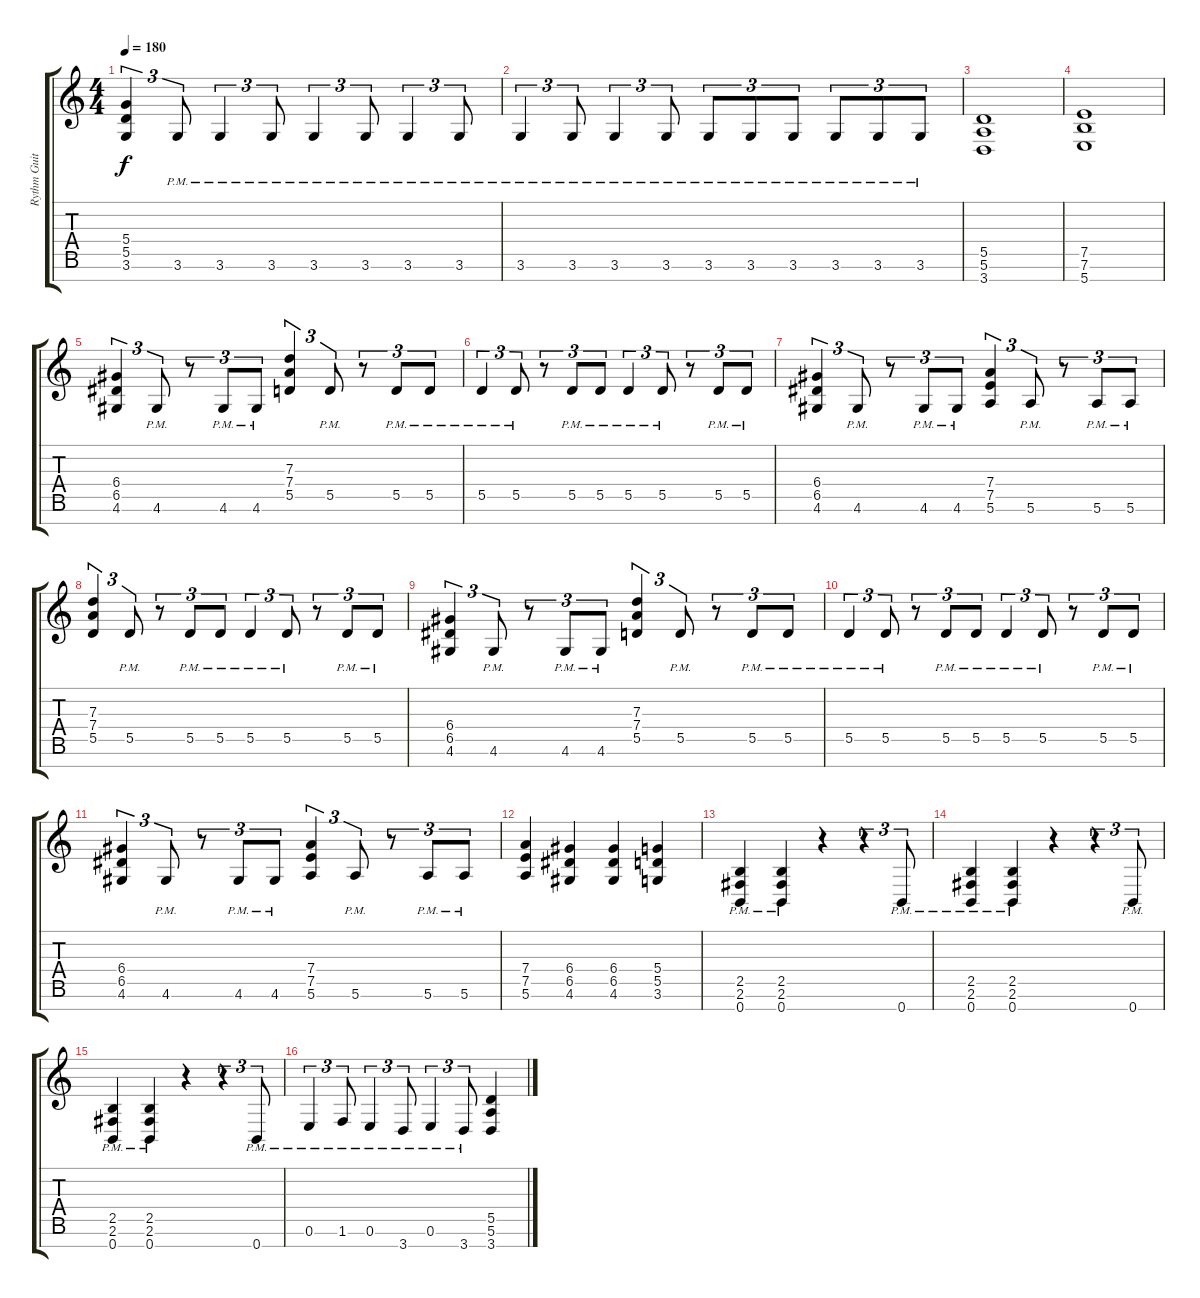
\track ("Rythm Guitar" "Rythm Guit") {instrument overdrivenguitar}
\staff {score tabs}
\tuning (E4 B3 G3 D3 A2 E2 B1) {hide}
\ts (4 4)
\tempo 180
\clef g2
\ks c
(5.4 5.5 3.6).4{tu (3 2) dy f} 3.6{pm}.8{tu (3 2)} 3.6{pm}.4{tu (3 2)} 3.6{pm}.8{tu (3 2)} 3.6{pm}.4{tu (3 2)} 3.6{pm}.8{tu (3 2)} 3.6{pm}.4{tu (3 2)} 3.6{pm}.8{tu (3 2)} |
3.6{pm}.4{tu (3 2)} 3.6{pm}.8{tu (3 2)} 3.6{pm}.4{tu (3 2)} 3.6{pm}.8{tu (3 2)} 3.6{pm}.8{tu (3 2)} 3.6{pm}.8{tu (3 2)} 3.6{pm}.8{tu (3 2)} 3.6{pm}.8{tu (3 2)} 3.6{pm}.8{tu (3 2)} 3.6{pm}.8{tu (3 2)} |
(5.5 5.6 3.7).1 |
(7.5 7.6 5.7).1 |
(6.4 6.5 4.6).4{tu (3 2)} 4.6{pm}.8{tu (3 2)} r.8{tu (3 2)} 4.6{pm}.8{tu (3 2)} 4.6{pm}.8{tu (3 2)} (7.3 7.4 5.5).4{tu (3 2)} 5.5{pm}.8{tu (3 2)} r.8{tu (3 2)} 5.5{pm}.8{tu (3 2)} 5.5{pm}.8{tu (3 2)} |
5.5{pm}.4{tu (3 2)} 5.5{pm}.8{tu (3 2)} r.8{tu (3 2)} 5.5{pm}.8{tu (3 2)} 5.5{pm}.8{tu (3 2)} 5.5{pm}.4{tu (3 2)} 5.5{pm}.8{tu (3 2)} r.8{tu (3 2)} 5.5{pm}.8{tu (3 2)} 5.5{pm}.8{tu (3 2)} |
(6.4 6.5 4.6).4{tu (3 2)} 4.6{pm}.8{tu (3 2)} r.8{tu (3 2)} 4.6{pm}.8{tu (3 2)} 4.6{pm}.8{tu (3 2)} (7.4 7.5 5.6).4{tu (3 2)} 5.6{pm}.8{tu (3 2)} r.8{tu (3 2)} 5.6{pm}.8{tu (3 2)} 5.6{pm}.8{tu (3 2)} |
(7.3 7.4 5.5).4{tu (3 2)} 5.5{pm}.8{tu (3 2)} r.8{tu (3 2)} 5.5{pm}.8{tu (3 2)} 5.5{pm}.8{tu (3 2)} 5.5{pm}.4{tu (3 2)} 5.5{pm}.8{tu (3 2)} r.8{tu (3 2)} 5.5{pm}.8{tu (3 2)} 5.5{pm}.8{tu (3 2)} |
(6.4 6.5 4.6).4{tu (3 2)} 4.6{pm}.8{tu (3 2)} r.8{tu (3 2)} 4.6{pm}.8{tu (3 2)} 4.6{pm}.8{tu (3 2)} (7.3 7.4 5.5).4{tu (3 2)} 5.5{pm}.8{tu (3 2)} r.8{tu (3 2)} 5.5{pm}.8{tu (3 2)} 5.5{pm}.8{tu (3 2)} |
5.5{pm}.4{tu (3 2)} 5.5{pm}.8{tu (3 2)} r.8{tu (3 2)} 5.5{pm}.8{tu (3 2)} 5.5{pm}.8{tu (3 2)} 5.5{pm}.4{tu (3 2)} 5.5{pm}.8{tu (3 2)} r.8{tu (3 2)} 5.5{pm}.8{tu (3 2)} 5.5{pm}.8{tu (3 2)} |
(6.4 6.5 4.6).4{tu (3 2)} 4.6{pm}.8{tu (3 2)} r.8{tu (3 2)} 4.6{pm}.8{tu (3 2)} 4.6{pm}.8{tu (3 2)} (7.4 7.5 5.6).4{tu (3 2)} 5.6{pm}.8{tu (3 2)} r.8{tu (3 2)} 5.6{pm}.8{tu (3 2)} 5.6{pm}.8{tu (3 2)} |
(7.4 7.5 5.6).4 (6.4 6.5 4.6).4 (6.4 6.5 4.6).4 (5.4 5.5 3.6).4 |
(2.5{pm} 2.6{pm} 0.7{pm}).4 (2.5{pm} 2.6{pm} 0.7{pm}).4 r.4 r.4{tu (3 2)} 0.7{pm}.8{tu (3 2)} |
(2.5{pm} 2.6{pm} 0.7{pm}).4 (2.5{pm} 2.6{pm} 0.7{pm}).4 r.4 r.4{tu (3 2)} 0.7{pm}.8{tu (3 2)} |
(2.5{pm} 2.6{pm} 0.7{pm}).4 (2.5{pm} 2.6{pm} 0.7{pm}).4 r.4 r.4{tu (3 2)} 0.7{pm}.8{tu (3 2)} |
0.6{pm}.4{tu (3 2)} 1.6{pm}.8{tu (3 2)} 0.6{pm}.4{tu (3 2)} 3.7{pm}.8{tu (3 2)} 0.6{pm}.4{tu (3 2)} 3.7{pm}.8{tu (3 2)} (5.5 5.6 3.7).4
